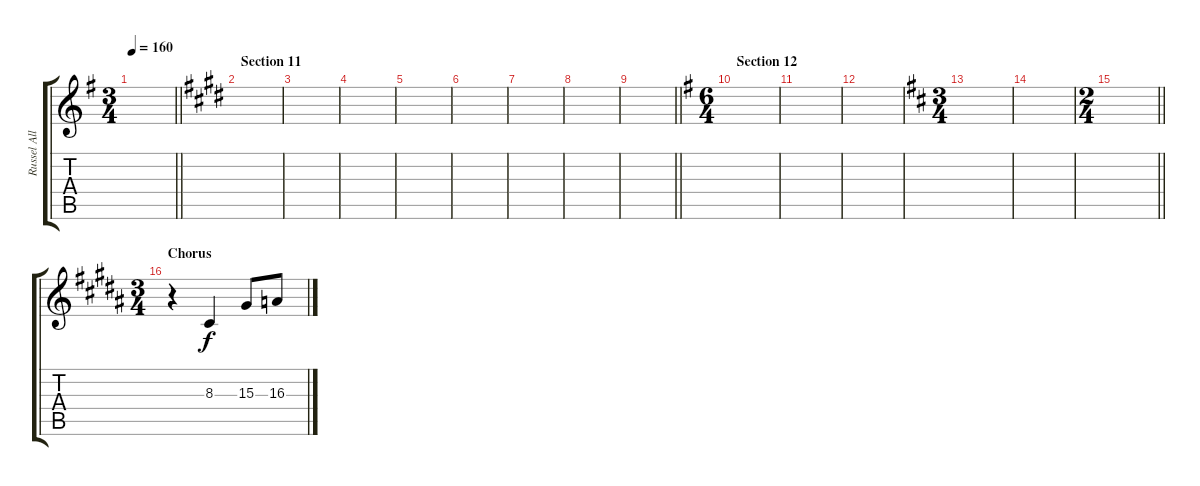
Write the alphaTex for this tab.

\track ("Russel Allen (vocal)" "Russel All") {instrument tenorsax}
\staff {score tabs}
\tuning (D4 A3 F3 C3 G2 D2) {hide}
\ts (3 4)
\tempo 160
\clef g2
\barLineRight lightlight
\ks eminor
|
\section ("" "Section 11")
\ks c#minor
|
|
|
|
|
|
|
\barLineRight lightlight
|
\ts (6 4)
\section ("" "Section 12")
\ks eminor
|
|
|
\ts (3 4)
\ks bminor
|
|
\ts (2 4)
\barLineRight lightlight
|
\ts (3 4)
\section ("" "Chorus")
\ks g#minor
r.4 8.3.4 15.3.8 16.3.8
